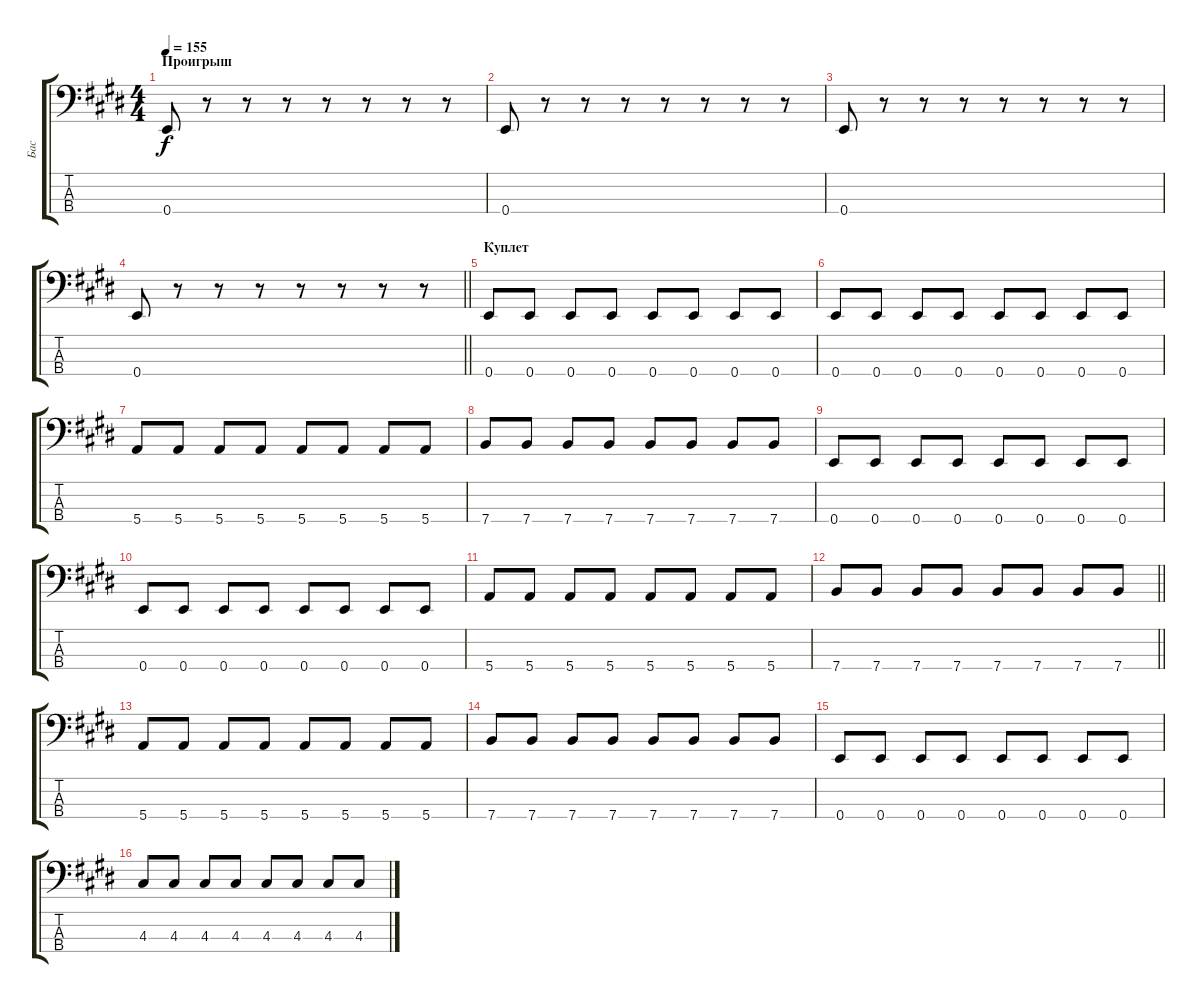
\track ("Бас" "Бас") {instrument electricbassfinger}
\staff {score tabs}
\tuning (G2 D2 A1 E1) {hide}
\ts (4 4)
\section ("" "Проигрыш")
\tempo 155
\clef f4
\ks e
0.4.8{dy f} r.8 r.8 r.8 r.8 r.8 r.8 r.8 |
0.4.8 r.8 r.8 r.8 r.8 r.8 r.8 r.8 |
0.4.8 r.8 r.8 r.8 r.8 r.8 r.8 r.8 |
\barLineRight lightlight
0.4.8 r.8 r.8 r.8 r.8 r.8 r.8 r.8 |
\section ("" "Куплет")
0.4.8 0.4.8 0.4.8 0.4.8 0.4.8 0.4.8 0.4.8 0.4.8 |
0.4.8 0.4.8 0.4.8 0.4.8 0.4.8 0.4.8 0.4.8 0.4.8 |
5.4.8 5.4.8 5.4.8 5.4.8 5.4.8 5.4.8 5.4.8 5.4.8 |
7.4.8 7.4.8 7.4.8 7.4.8 7.4.8 7.4.8 7.4.8 7.4.8 |
0.4.8 0.4.8 0.4.8 0.4.8 0.4.8 0.4.8 0.4.8 0.4.8 |
0.4.8 0.4.8 0.4.8 0.4.8 0.4.8 0.4.8 0.4.8 0.4.8 |
5.4.8 5.4.8 5.4.8 5.4.8 5.4.8 5.4.8 5.4.8 5.4.8 |
\barLineRight lightlight
7.4.8 7.4.8 7.4.8 7.4.8 7.4.8 7.4.8 7.4.8 7.4.8 |
\section ("" " ")
5.4.8 5.4.8 5.4.8 5.4.8 5.4.8 5.4.8 5.4.8 5.4.8 |
7.4.8 7.4.8 7.4.8 7.4.8 7.4.8 7.4.8 7.4.8 7.4.8 |
0.4.8 0.4.8 0.4.8 0.4.8 0.4.8 0.4.8 0.4.8 0.4.8 |
4.3.8 4.3.8 4.3.8 4.3.8 4.3.8 4.3.8 4.3.8 4.3.8
